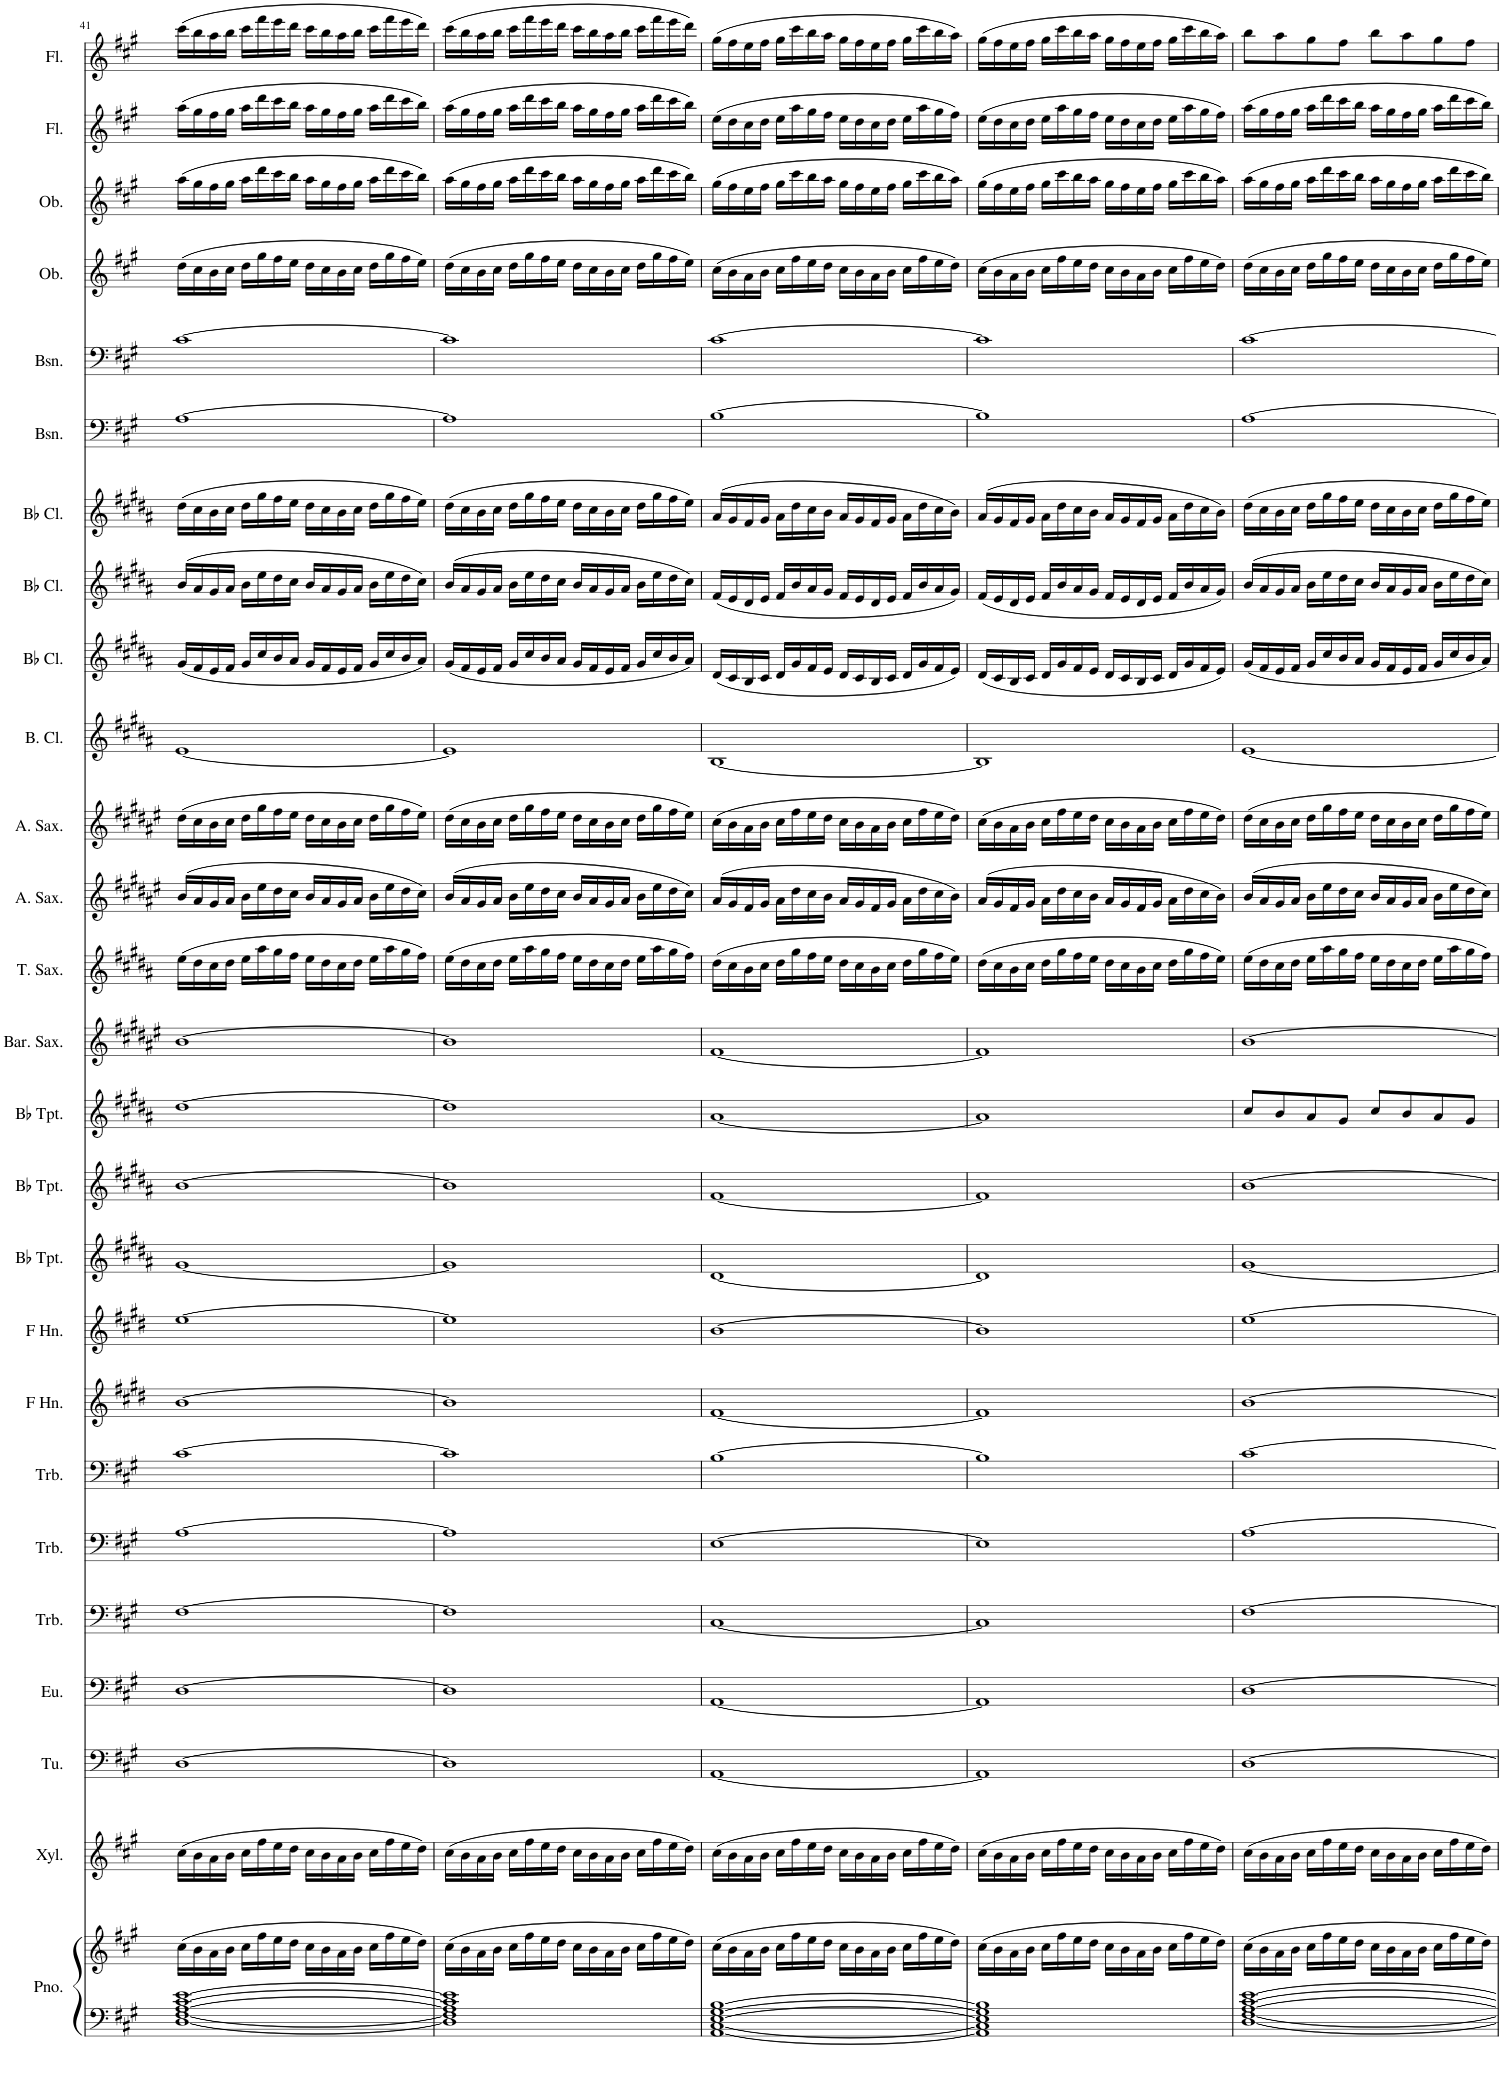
**kern	**kern	**kern	**kern	**kern	**kern	**kern	**kern	**kern	**kern	**kern	**kern	**kern	**kern	**kern	**kern	**kern	**kern	**kern	**kern	**kern	**kern	**kern	**kern	**kern	**kern	**kern
*part26	*part26	*part25	*part24	*part23	*part22	*part21	*part20	*part19	*part18	*part17	*part16	*part15	*part14	*part13	*part12	*part11	*part10	*part9	*part8	*part7	*part6	*part5	*part4	*part3	*part2	*part1
*staff27	*staff26	*staff25	*staff24	*staff23	*staff22	*staff21	*staff20	*staff19	*staff18	*staff17	*staff16	*staff15	*staff14	*staff13	*staff12	*staff11	*staff10	*staff9	*staff8	*staff7	*staff6	*staff5	*staff4	*staff3	*staff2	*staff1
*I"Piano	*	*I"Xylophone	*I"Tuba	*I"Euphonium	*I"Trombone	*I"Trombone	*I"Trombone	*I"Horn in F	*I"Horn in F	*I"Bb Trumpet	*I"Bb Trumpet	*I"Bb Trumpet	*I"Baritone Saxophone	*I"Tenor Saxophone	*I"Alto Saxophone	*I"Alto Saxophone	*I"Bass Clarinet	*I"Bb Clarinet	*I"Bb Clarinet	*I"Bb Clarinet	*I"Bassoon	*I"Bassoon	*I"Oboe	*I"Oboe	*I"Flute	*I"Flute
*I'Pno.	*	*I'Xyl.	*I'Tu.	*I'Eu.	*I'Trb.	*I'Trb.	*I'Trb.	*	*	*I'Bb Tpt.	*I'Bb Tpt.	*I'Bb Tpt.	*I'Bar. Sax.	*I'T. Sax.	*I'A. Sax.	*I'A. Sax.	*I'B. Cl.	*I'Bb Cl.	*I'Bb Cl.	*I'Bb Cl.	*I'Bsn.	*I'Bsn.	*I'Ob.	*I'Ob.	*I'Fl.	*I'Fl.
!!LO:PB:g=z
*clefF4	*clefG2	*clefG2	*clefF4	*clefF4	*clefF4	*clefF4	*clefF4	*clefG2	*clefG2	*clefG2	*clefG2	*clefG2	*clefG2	*clefG2	*clefG2	*clefG2	*clefG2	*clefG2	*clefG2	*clefG2	*clefF4	*clefF4	*clefG2	*clefG2	*clefG2	*clefG2
*	*	*Trd-8c-12	*	*	*	*	*	*Trd4c7	*Trd4c7	*Trd1c2	*Trd1c2	*Trd1c2	*Trd12c21	*Trd8c14	*Trd5c9	*Trd5c9	*Trd8c14	*Trd1c2	*Trd1c2	*Trd1c2	*	*	*	*	*	*
*k[f#c#g#]	*k[f#c#g#]	*k[f#c#g#]	*k[f#c#g#]	*k[f#c#g#]	*k[f#c#g#]	*k[f#c#g#]	*k[f#c#g#]	*k[f#c#g#d#]	*k[f#c#g#d#]	*k[f#c#g#d#a#]	*k[f#c#g#d#a#]	*k[f#c#g#d#a#]	*k[f#c#g#d#a#e#]	*k[f#c#g#d#a#]	*k[f#c#g#d#a#e#]	*k[f#c#g#d#a#e#]	*k[f#c#g#d#a#]	*k[f#c#g#d#a#]	*k[f#c#g#d#a#]	*k[f#c#g#d#a#]	*k[f#c#g#]	*k[f#c#g#]	*k[f#c#g#]	*k[f#c#g#]	*k[f#c#g#]	*k[f#c#g#]
*M4/4	*M4/4	*M4/4	*M4/4	*M4/4	*M4/4	*M4/4	*M4/4	*M4/4	*M4/4	*M4/4	*M4/4	*M4/4	*M4/4	*M4/4	*M4/4	*M4/4	*M4/4	*M4/4	*M4/4	*M4/4	*M4/4	*M4/4	*M4/4	*M4/4	*M4/4	*M4/4
*met(c)	*met(c)	*met(c)	*met(c)	*met(c)	*met(c)	*met(c)	*met(c)	*met(c)	*met(c)	*met(c)	*met(c)	*met(c)	*met(c)	*met(c)	*met(c)	*met(c)	*met(c)	*met(c)	*met(c)	*met(c)	*met(c)	*met(c)	*met(c)	*met(c)	*met(c)	*met(c)
=41	=41	=41	=41	=41	=41	=41	=41	=41	=41	=41	=41	=41	=41	=41	=41	=41	=41	=41	=41	=41	=41	=41	=41	=41	=41	=41
[1D [1F# [1A [1c# [1e	(16cc#\LL	(16cc#\LL	[1D	[1D	[1F#	[1A	[1c#	[1b	[1ee	[1g#	[1b	[1dd#	[1b	(16ee\LL	(16b/LL	(16dd#\LL	[1e	(16g#/LL	(16b/LL	(16dd#\LL	[1A	[1c#	(16dd\LL	(16aa\LL	(16aa\LL	(16ccc#\LL
.	16b\	16b\	.	.	.	.	.	.	.	.	.	.	.	16dd#\	16a#/	16cc#\	.	16f#/	16a#/	16cc#\	.	.	16cc#\	16gg#\	16gg#\	16bb\
.	16a\	16a\	.	.	.	.	.	.	.	.	.	.	.	16cc#\	16g#/	16b\	.	16e/	16g#/	16b\	.	.	16b\	16ff#\	16ff#\	16aa\
.	16b\JJ	16b\JJ	.	.	.	.	.	.	.	.	.	.	.	16dd#\JJ	16a#/JJ	16cc#\JJ	.	16f#/JJ	16a#/JJ	16cc#\JJ	.	.	16cc#\JJ	16gg#\JJ	16gg#\JJ	16bb\JJ
.	16cc#\LL	16cc#\LL	.	.	.	.	.	.	.	.	.	.	.	16ee\LL	16b\LL	16dd#\LL	.	16g#/LL	16b\LL	16dd#\LL	.	.	16dd\LL	16aa\LL	16aa\LL	16ccc#\LL
.	16ff#\	16ff#\	.	.	.	.	.	.	.	.	.	.	.	16aa#\	16ee#\	16gg#\	.	16cc#/	16ee\	16gg#\	.	.	16gg#\	16ddd\	16ddd\	16fff#\
.	16ee\	16ee\	.	.	.	.	.	.	.	.	.	.	.	16gg#\	16dd#\	16ff#\	.	16b/	16dd#\	16ff#\	.	.	16ff#\	16ccc#\	16ccc#\	16eee\
.	16dd\JJ	16dd\JJ	.	.	.	.	.	.	.	.	.	.	.	16ff#\JJ	16cc#\JJ	16ee#\JJ	.	16a#/JJ	16cc#\JJ	16ee\JJ	.	.	16ee\JJ	16bb\JJ	16bb\JJ	16ddd\JJ
.	16cc#\LL	16cc#\LL	.	.	.	.	.	.	.	.	.	.	.	16ee\LL	16b/LL	16dd#\LL	.	16g#/LL	16b/LL	16dd#\LL	.	.	16dd\LL	16aa\LL	16aa\LL	16ccc#\LL
.	16b\	16b\	.	.	.	.	.	.	.	.	.	.	.	16dd#\	16a#/	16cc#\	.	16f#/	16a#/	16cc#\	.	.	16cc#\	16gg#\	16gg#\	16bb\
.	16a\	16a\	.	.	.	.	.	.	.	.	.	.	.	16cc#\	16g#/	16b\	.	16e/	16g#/	16b\	.	.	16b\	16ff#\	16ff#\	16aa\
.	16b\JJ	16b\JJ	.	.	.	.	.	.	.	.	.	.	.	16dd#\JJ	16a#/JJ	16cc#\JJ	.	16f#/JJ	16a#/JJ	16cc#\JJ	.	.	16cc#\JJ	16gg#\JJ	16gg#\JJ	16bb\JJ
.	16cc#\LL	16cc#\LL	.	.	.	.	.	.	.	.	.	.	.	16ee\LL	16b\LL	16dd#\LL	.	16g#/LL	16b\LL	16dd#\LL	.	.	16dd\LL	16aa\LL	16aa\LL	16ccc#\LL
.	16ff#\	16ff#\	.	.	.	.	.	.	.	.	.	.	.	16aa#\	16ee#\	16gg#\	.	16cc#/	16ee\	16gg#\	.	.	16gg#\	16ddd\	16ddd\	16fff#\
.	16ee\	16ee\	.	.	.	.	.	.	.	.	.	.	.	16gg#\	16dd#\	16ff#\	.	16b/	16dd#\	16ff#\	.	.	16ff#\	16ccc#\	16ccc#\	16eee\
.	16dd\JJ)	16dd\JJ)	.	.	.	.	.	.	.	.	.	.	.	16ff#\JJ)	16cc#\JJ)	16ee#\JJ)	.	16a#/JJ)	16cc#\JJ)	16ee\JJ)	.	.	16ee\JJ)	16bb\JJ)	16bb\JJ)	16ddd\JJ)
=42	=42	=42	=42	=42	=42	=42	=42	=42	=42	=42	=42	=42	=42	=42	=42	=42	=42	=42	=42	=42	=42	=42	=42	=42	=42	=42
1D] 1F#] 1A] 1c#] 1e]	(16cc#\LL	(16cc#\LL	1D]	1D]	1F#]	1A]	1c#]	1b]	1ee]	1g#]	1b]	1dd#]	1b]	(16ee\LL	(16b/LL	(16dd#\LL	1e]	(16g#/LL	(16b/LL	(16dd#\LL	1A]	1c#]	(16dd\LL	(16aa\LL	(16aa\LL	(16ccc#\LL
.	16b\	16b\	.	.	.	.	.	.	.	.	.	.	.	16dd#\	16a#/	16cc#\	.	16f#/	16a#/	16cc#\	.	.	16cc#\	16gg#\	16gg#\	16bb\
.	16a\	16a\	.	.	.	.	.	.	.	.	.	.	.	16cc#\	16g#/	16b\	.	16e/	16g#/	16b\	.	.	16b\	16ff#\	16ff#\	16aa\
.	16b\JJ	16b\JJ	.	.	.	.	.	.	.	.	.	.	.	16dd#\JJ	16a#/JJ	16cc#\JJ	.	16f#/JJ	16a#/JJ	16cc#\JJ	.	.	16cc#\JJ	16gg#\JJ	16gg#\JJ	16bb\JJ
.	16cc#\LL	16cc#\LL	.	.	.	.	.	.	.	.	.	.	.	16ee\LL	16b\LL	16dd#\LL	.	16g#/LL	16b\LL	16dd#\LL	.	.	16dd\LL	16aa\LL	16aa\LL	16ccc#\LL
.	16ff#\	16ff#\	.	.	.	.	.	.	.	.	.	.	.	16aa#\	16ee#\	16gg#\	.	16cc#/	16ee\	16gg#\	.	.	16gg#\	16ddd\	16ddd\	16fff#\
.	16ee\	16ee\	.	.	.	.	.	.	.	.	.	.	.	16gg#\	16dd#\	16ff#\	.	16b/	16dd#\	16ff#\	.	.	16ff#\	16ccc#\	16ccc#\	16eee\
.	16dd\JJ	16dd\JJ	.	.	.	.	.	.	.	.	.	.	.	16ff#\JJ	16cc#\JJ	16ee#\JJ	.	16a#/JJ	16cc#\JJ	16ee\JJ	.	.	16ee\JJ	16bb\JJ	16bb\JJ	16ddd\JJ
.	16cc#\LL	16cc#\LL	.	.	.	.	.	.	.	.	.	.	.	16ee\LL	16b/LL	16dd#\LL	.	16g#/LL	16b/LL	16dd#\LL	.	.	16dd\LL	16aa\LL	16aa\LL	16ccc#\LL
.	16b\	16b\	.	.	.	.	.	.	.	.	.	.	.	16dd#\	16a#/	16cc#\	.	16f#/	16a#/	16cc#\	.	.	16cc#\	16gg#\	16gg#\	16bb\
.	16a\	16a\	.	.	.	.	.	.	.	.	.	.	.	16cc#\	16g#/	16b\	.	16e/	16g#/	16b\	.	.	16b\	16ff#\	16ff#\	16aa\
.	16b\JJ	16b\JJ	.	.	.	.	.	.	.	.	.	.	.	16dd#\JJ	16a#/JJ	16cc#\JJ	.	16f#/JJ	16a#/JJ	16cc#\JJ	.	.	16cc#\JJ	16gg#\JJ	16gg#\JJ	16bb\JJ
.	16cc#\LL	16cc#\LL	.	.	.	.	.	.	.	.	.	.	.	16ee\LL	16b\LL	16dd#\LL	.	16g#/LL	16b\LL	16dd#\LL	.	.	16dd\LL	16aa\LL	16aa\LL	16ccc#\LL
.	16ff#\	16ff#\	.	.	.	.	.	.	.	.	.	.	.	16aa#\	16ee#\	16gg#\	.	16cc#/	16ee\	16gg#\	.	.	16gg#\	16ddd\	16ddd\	16fff#\
.	16ee\	16ee\	.	.	.	.	.	.	.	.	.	.	.	16gg#\	16dd#\	16ff#\	.	16b/	16dd#\	16ff#\	.	.	16ff#\	16ccc#\	16ccc#\	16eee\
.	16dd\JJ)	16dd\JJ)	.	.	.	.	.	.	.	.	.	.	.	16ff#\JJ)	16cc#\JJ)	16ee#\JJ)	.	16a#/JJ)	16cc#\JJ)	16ee\JJ)	.	.	16ee\JJ)	16bb\JJ)	16bb\JJ)	16ddd\JJ)
=43	=43	=43	=43	=43	=43	=43	=43	=43	=43	=43	=43	=43	=43	=43	=43	=43	=43	=43	=43	=43	=43	=43	=43	=43	=43	=43
[1AA [1C# [1E [1G# [1B	(16cc#\LL	(16cc#\LL	[1AA	[1AA	[1C#	[1E	[1B	[1f#	[1b	[1d#	[1f#	[1a#	[1f#	(16dd#\LL	(16a#/LL	(16cc#\LL	[1B	(16d#/LL	(16f#/LL	(16a#/LL	[1B	[1c#	(16cc#\LL	(16gg#\LL	(16ee\LL	(16gg#\LL
.	16b\	16b\	.	.	.	.	.	.	.	.	.	.	.	16cc#\	16g#/	16b\	.	16c#/	16e/	16g#/	.	.	16b\	16ff#\	16dd\	16ff#\
.	16a\	16a\	.	.	.	.	.	.	.	.	.	.	.	16b\	16f#/	16a#\	.	16B/	16d#/	16f#/	.	.	16a\	16ee\	16cc#\	16ee\
.	16b\JJ	16b\JJ	.	.	.	.	.	.	.	.	.	.	.	16cc#\JJ	16g#/JJ	16b\JJ	.	16c#/JJ	16e/JJ	16g#/JJ	.	.	16b\JJ	16ff#\JJ	16dd\JJ	16ff#\JJ
.	16cc#\LL	16cc#\LL	.	.	.	.	.	.	.	.	.	.	.	16dd#\LL	16a#\LL	16cc#\LL	.	16d#/LL	16f#/LL	16a#\LL	.	.	16cc#\LL	16gg#\LL	16ee\LL	16gg#\LL
.	16ff#\	16ff#\	.	.	.	.	.	.	.	.	.	.	.	16gg#\	16dd#\	16ff#\	.	16g#/	16b/	16dd#\	.	.	16ff#\	16ccc#\	16aa\	16ccc#\
.	16ee\	16ee\	.	.	.	.	.	.	.	.	.	.	.	16ff#\	16cc#\	16ee#\	.	16f#/	16a#/	16cc#\	.	.	16ee\	16bb\	16gg#\	16bb\
.	16dd\JJ	16dd\JJ	.	.	.	.	.	.	.	.	.	.	.	16ee\JJ	16b\JJ	16dd#\JJ	.	16e/JJ	16g#/JJ	16b\JJ	.	.	16dd\JJ	16aa\JJ	16ff#\JJ	16aa\JJ
.	16cc#\LL	16cc#\LL	.	.	.	.	.	.	.	.	.	.	.	16dd#\LL	16a#/LL	16cc#\LL	.	16d#/LL	16f#/LL	16a#/LL	.	.	16cc#\LL	16gg#\LL	16ee\LL	16gg#\LL
.	16b\	16b\	.	.	.	.	.	.	.	.	.	.	.	16cc#\	16g#/	16b\	.	16c#/	16e/	16g#/	.	.	16b\	16ff#\	16dd\	16ff#\
.	16a\	16a\	.	.	.	.	.	.	.	.	.	.	.	16b\	16f#/	16a#\	.	16B/	16d#/	16f#/	.	.	16a\	16ee\	16cc#\	16ee\
.	16b\JJ	16b\JJ	.	.	.	.	.	.	.	.	.	.	.	16cc#\JJ	16g#/JJ	16b\JJ	.	16c#/JJ	16e/JJ	16g#/JJ	.	.	16b\JJ	16ff#\JJ	16dd\JJ	16ff#\JJ
.	16cc#\LL	16cc#\LL	.	.	.	.	.	.	.	.	.	.	.	16dd#\LL	16a#\LL	16cc#\LL	.	16d#/LL	16f#/LL	16a#\LL	.	.	16cc#\LL	16gg#\LL	16ee\LL	16gg#\LL
.	16ff#\	16ff#\	.	.	.	.	.	.	.	.	.	.	.	16gg#\	16dd#\	16ff#\	.	16g#/	16b/	16dd#\	.	.	16ff#\	16ccc#\	16aa\	16ccc#\
.	16ee\	16ee\	.	.	.	.	.	.	.	.	.	.	.	16ff#\	16cc#\	16ee#\	.	16f#/	16a#/	16cc#\	.	.	16ee\	16bb\	16gg#\	16bb\
.	16dd\JJ)	16dd\JJ)	.	.	.	.	.	.	.	.	.	.	.	16ee\JJ)	16b\JJ)	16dd#\JJ)	.	16e/JJ)	16g#/JJ)	16b\JJ)	.	.	16dd\JJ)	16aa\JJ)	16ff#\JJ)	16aa\JJ)
=44	=44	=44	=44	=44	=44	=44	=44	=44	=44	=44	=44	=44	=44	=44	=44	=44	=44	=44	=44	=44	=44	=44	=44	=44	=44	=44
1AA] 1C#] 1E] 1G#] 1B]	(16cc#\LL	(16cc#\LL	1AA]	1AA]	1C#]	1E]	1B]	1f#]	1b]	1d#]	1f#]	1a#]	1f#]	(16dd#\LL	(16a#/LL	(16cc#\LL	1B]	(16d#/LL	(16f#/LL	(16a#/LL	1B]	1c#]	(16cc#\LL	(16gg#\LL	(16ee\LL	(16gg#\LL
.	16b\	16b\	.	.	.	.	.	.	.	.	.	.	.	16cc#\	16g#/	16b\	.	16c#/	16e/	16g#/	.	.	16b\	16ff#\	16dd\	16ff#\
.	16a\	16a\	.	.	.	.	.	.	.	.	.	.	.	16b\	16f#/	16a#\	.	16B/	16d#/	16f#/	.	.	16a\	16ee\	16cc#\	16ee\
.	16b\JJ	16b\JJ	.	.	.	.	.	.	.	.	.	.	.	16cc#\JJ	16g#/JJ	16b\JJ	.	16c#/JJ	16e/JJ	16g#/JJ	.	.	16b\JJ	16ff#\JJ	16dd\JJ	16ff#\JJ
.	16cc#\LL	16cc#\LL	.	.	.	.	.	.	.	.	.	.	.	16dd#\LL	16a#\LL	16cc#\LL	.	16d#/LL	16f#/LL	16a#\LL	.	.	16cc#\LL	16gg#\LL	16ee\LL	16gg#\LL
.	16ff#\	16ff#\	.	.	.	.	.	.	.	.	.	.	.	16gg#\	16dd#\	16ff#\	.	16g#/	16b/	16dd#\	.	.	16ff#\	16ccc#\	16aa\	16ccc#\
.	16ee\	16ee\	.	.	.	.	.	.	.	.	.	.	.	16ff#\	16cc#\	16ee#\	.	16f#/	16a#/	16cc#\	.	.	16ee\	16bb\	16gg#\	16bb\
.	16dd\JJ	16dd\JJ	.	.	.	.	.	.	.	.	.	.	.	16ee\JJ	16b\JJ	16dd#\JJ	.	16e/JJ	16g#/JJ	16b\JJ	.	.	16dd\JJ	16aa\JJ	16ff#\JJ	16aa\JJ
.	16cc#\LL	16cc#\LL	.	.	.	.	.	.	.	.	.	.	.	16dd#\LL	16a#/LL	16cc#\LL	.	16d#/LL	16f#/LL	16a#/LL	.	.	16cc#\LL	16gg#\LL	16ee\LL	16gg#\LL
.	16b\	16b\	.	.	.	.	.	.	.	.	.	.	.	16cc#\	16g#/	16b\	.	16c#/	16e/	16g#/	.	.	16b\	16ff#\	16dd\	16ff#\
.	16a\	16a\	.	.	.	.	.	.	.	.	.	.	.	16b\	16f#/	16a#\	.	16B/	16d#/	16f#/	.	.	16a\	16ee\	16cc#\	16ee\
.	16b\JJ	16b\JJ	.	.	.	.	.	.	.	.	.	.	.	16cc#\JJ	16g#/JJ	16b\JJ	.	16c#/JJ	16e/JJ	16g#/JJ	.	.	16b\JJ	16ff#\JJ	16dd\JJ	16ff#\JJ
.	16cc#\LL	16cc#\LL	.	.	.	.	.	.	.	.	.	.	.	16dd#\LL	16a#\LL	16cc#\LL	.	16d#/LL	16f#/LL	16a#\LL	.	.	16cc#\LL	16gg#\LL	16ee\LL	16gg#\LL
.	16ff#\	16ff#\	.	.	.	.	.	.	.	.	.	.	.	16gg#\	16dd#\	16ff#\	.	16g#/	16b/	16dd#\	.	.	16ff#\	16ccc#\	16aa\	16ccc#\
.	16ee\	16ee\	.	.	.	.	.	.	.	.	.	.	.	16ff#\	16cc#\	16ee#\	.	16f#/	16a#/	16cc#\	.	.	16ee\	16bb\	16gg#\	16bb\
.	16dd\JJ)	16dd\JJ)	.	.	.	.	.	.	.	.	.	.	.	16ee\JJ)	16b\JJ)	16dd#\JJ)	.	16e/JJ)	16g#/JJ)	16b\JJ)	.	.	16dd\JJ)	16aa\JJ)	16ff#\JJ)	16aa\JJ)
=45	=45	=45	=45	=45	=45	=45	=45	=45	=45	=45	=45	=45	=45	=45	=45	=45	=45	=45	=45	=45	=45	=45	=45	=45	=45	=45
[1D [1F# [1A [1c# [1e	(16cc#\LL	(16cc#\LL	[1D	[1D	[1F#	[1A	[1c#	[1b	[1ee	[1g#	[1b	8cc#/L	[1b	(16ee\LL	(16b/LL	(16dd#\LL	[1e	(16g#/LL	(16b/LL	(16dd#\LL	[1A	[1c#	(16dd\LL	(16aa\LL	(16aa\LL	8bb\L
.	16b\	16b\	.	.	.	.	.	.	.	.	.	.	.	16dd#\	16a#/	16cc#\	.	16f#/	16a#/	16cc#\	.	.	16cc#\	16gg#\	16gg#\	.
.	16a\	16a\	.	.	.	.	.	.	.	.	.	8b/	.	16cc#\	16g#/	16b\	.	16e/	16g#/	16b\	.	.	16b\	16ff#\	16ff#\	8aa\
.	16b\JJ	16b\JJ	.	.	.	.	.	.	.	.	.	.	.	16dd#\JJ	16a#/JJ	16cc#\JJ	.	16f#/JJ	16a#/JJ	16cc#\JJ	.	.	16cc#\JJ	16gg#\JJ	16gg#\JJ	.
.	16cc#\LL	16cc#\LL	.	.	.	.	.	.	.	.	.	8a#/	.	16ee\LL	16b\LL	16dd#\LL	.	16g#/LL	16b\LL	16dd#\LL	.	.	16dd\LL	16aa\LL	16aa\LL	8gg#\
.	16ff#\	16ff#\	.	.	.	.	.	.	.	.	.	.	.	16aa#\	16ee#\	16gg#\	.	16cc#/	16ee\	16gg#\	.	.	16gg#\	16ddd\	16ddd\	.
.	16ee\	16ee\	.	.	.	.	.	.	.	.	.	8g#/J	.	16gg#\	16dd#\	16ff#\	.	16b/	16dd#\	16ff#\	.	.	16ff#\	16ccc#\	16ccc#\	8ff#\J
.	16dd\JJ	16dd\JJ	.	.	.	.	.	.	.	.	.	.	.	16ff#\JJ	16cc#\JJ	16ee#\JJ	.	16a#/JJ	16cc#\JJ	16ee\JJ	.	.	16ee\JJ	16bb\JJ	16bb\JJ	.
.	16cc#\LL	16cc#\LL	.	.	.	.	.	.	.	.	.	8cc#/L	.	16ee\LL	16b/LL	16dd#\LL	.	16g#/LL	16b/LL	16dd#\LL	.	.	16dd\LL	16aa\LL	16aa\LL	8bb\L
.	16b\	16b\	.	.	.	.	.	.	.	.	.	.	.	16dd#\	16a#/	16cc#\	.	16f#/	16a#/	16cc#\	.	.	16cc#\	16gg#\	16gg#\	.
.	16a\	16a\	.	.	.	.	.	.	.	.	.	8b/	.	16cc#\	16g#/	16b\	.	16e/	16g#/	16b\	.	.	16b\	16ff#\	16ff#\	8aa\
.	16b\JJ	16b\JJ	.	.	.	.	.	.	.	.	.	.	.	16dd#\JJ	16a#/JJ	16cc#\JJ	.	16f#/JJ	16a#/JJ	16cc#\JJ	.	.	16cc#\JJ	16gg#\JJ	16gg#\JJ	.
.	16cc#\LL	16cc#\LL	.	.	.	.	.	.	.	.	.	8a#/	.	16ee\LL	16b\LL	16dd#\LL	.	16g#/LL	16b\LL	16dd#\LL	.	.	16dd\LL	16aa\LL	16aa\LL	8gg#\
.	16ff#\	16ff#\	.	.	.	.	.	.	.	.	.	.	.	16aa#\	16ee#\	16gg#\	.	16cc#/	16ee\	16gg#\	.	.	16gg#\	16ddd\	16ddd\	.
.	16ee\	16ee\	.	.	.	.	.	.	.	.	.	8g#/J	.	16gg#\	16dd#\	16ff#\	.	16b/	16dd#\	16ff#\	.	.	16ff#\	16ccc#\	16ccc#\	8ff#\J
.	16dd\JJ)	16dd\JJ)	.	.	.	.	.	.	.	.	.	.	.	16ff#\JJ)	16cc#\JJ)	16ee#\JJ)	.	16a#/JJ)	16cc#\JJ)	16ee\JJ)	.	.	16ee\JJ)	16bb\JJ)	16bb\JJ)	.
=	=	=	=	=	=	=	=	=	=	=	=	=	=	=	=	=	=	=	=	=	=	=	=	=	=	=
*-	*-	*-	*-	*-	*-	*-	*-	*-	*-	*-	*-	*-	*-	*-	*-	*-	*-	*-	*-	*-	*-	*-	*-	*-	*-	*-
